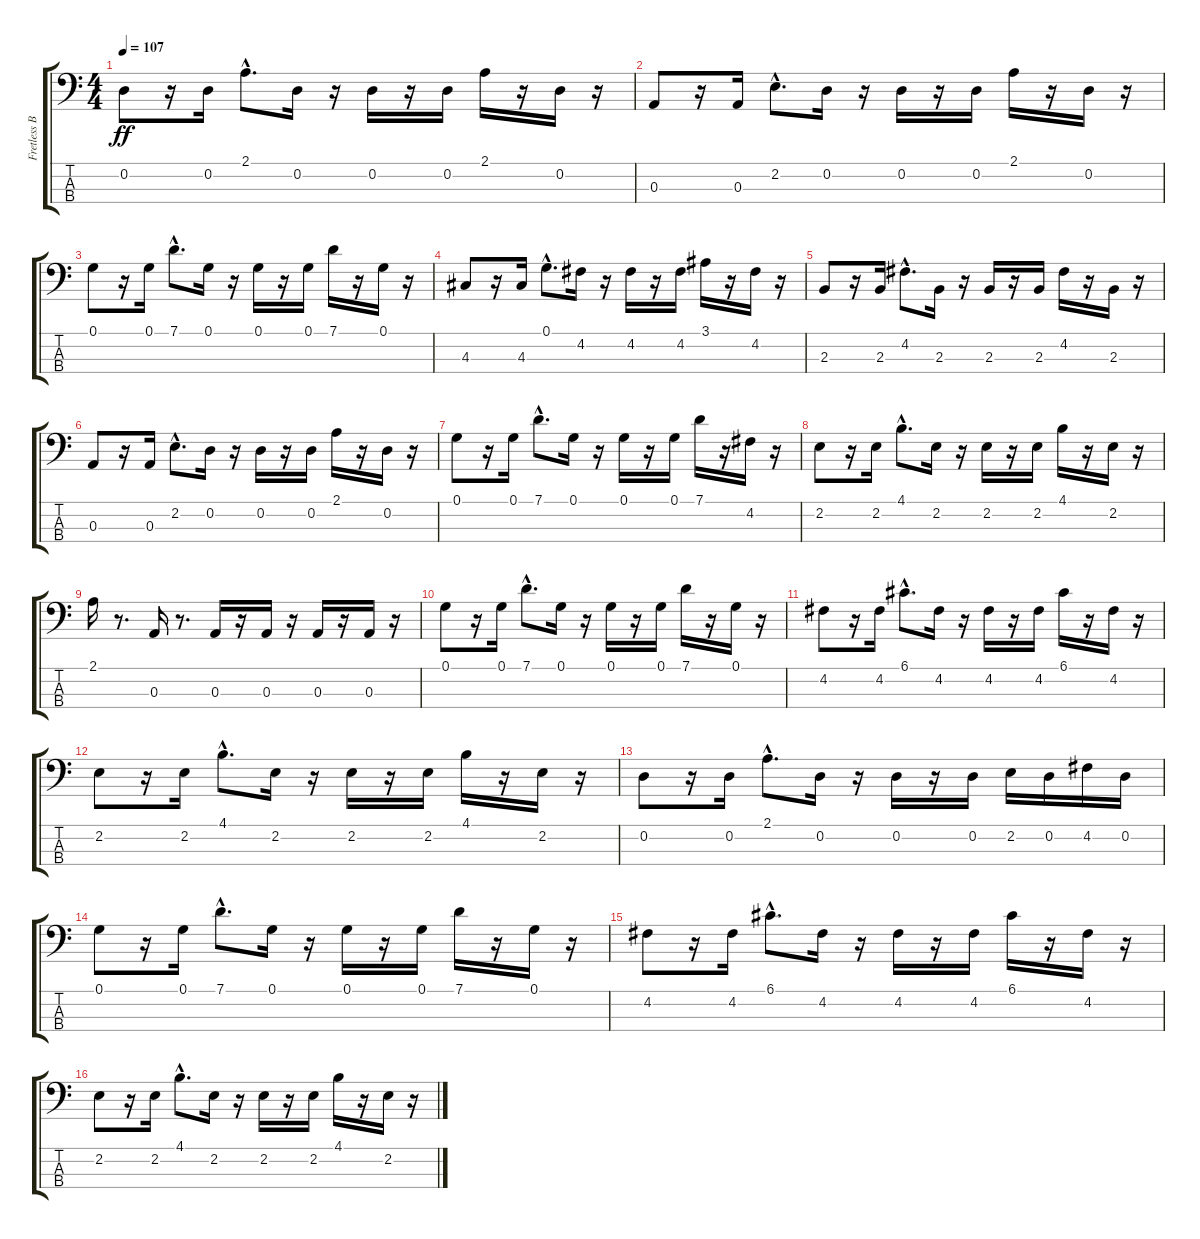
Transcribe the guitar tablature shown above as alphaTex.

\track ("Fretless Bass" "Fretless B") {instrument fretlessbass}
\staff {score tabs}
\tuning (G2 D2 A1 E1) {hide}
\ts (4 4)
\tempo 107
\clef f4
\ks c
0.2.8{dy ff} r.16 0.2.16 2.1{hac}.8{d} 0.2.16 r.16 0.2.16 r.16 0.2.16 2.1.16 r.16 0.2.16 r.16 |
0.3.8 r.16 0.3.16 2.2{hac}.8{d} 0.2.16 r.16 0.2.16 r.16 0.2.16 2.1.16 r.16 0.2.16 r.16 |
0.1.8 r.16 0.1.16 7.1{hac}.8{d} 0.1.16 r.16 0.1.16 r.16 0.1.16 7.1.16 r.16 0.1.16 r.16 |
4.3.8 r.16 4.3.16 0.1{hac}.8{d} 4.2.16 r.16 4.2.16 r.16 4.2.16 3.1.16 r.16 4.2.16 r.16 |
2.3.8 r.16 2.3.16 4.2{hac}.8{d} 2.3.16 r.16 2.3.16 r.16 2.3.16 4.2.16 r.16 2.3.16 r.16 |
0.3.8 r.16 0.3.16 2.2{hac}.8{d} 0.2.16 r.16 0.2.16 r.16 0.2.16 2.1.16 r.16 0.2.16 r.16 |
0.1.8 r.16 0.1.16 7.1{hac}.8{d} 0.1.16 r.16 0.1.16 r.16 0.1.16 7.1.16 r.16 4.2.16 r.16 |
2.2.8 r.16 2.2.16 4.1{hac}.8{d} 2.2.16 r.16 2.2.16 r.16 2.2.16 4.1.16 r.16 2.2.16 r.16 |
2.1.16 r.8{d} 0.3.16 r.8{d} 0.3.16 r.16 0.3.16 r.16 0.3.16 r.16 0.3.16 r.16 |
0.1.8 r.16 0.1.16 7.1{hac}.8{d} 0.1.16 r.16 0.1.16 r.16 0.1.16 7.1.16 r.16 0.1.16 r.16 |
4.2.8 r.16 4.2.16 6.1{hac}.8{d} 4.2.16 r.16 4.2.16 r.16 4.2.16 6.1.16 r.16 4.2.16 r.16 |
2.2.8 r.16 2.2.16 4.1{hac}.8{d} 2.2.16 r.16 2.2.16 r.16 2.2.16 4.1.16 r.16 2.2.16 r.16 |
0.2.8 r.16 0.2.16 2.1{hac}.8{d} 0.2.16 r.16 0.2.16 r.16 0.2.16 2.2.16 0.2.16 4.2.16 0.2.16 |
0.1.8 r.16 0.1.16 7.1{hac}.8{d} 0.1.16 r.16 0.1.16 r.16 0.1.16 7.1.16 r.16 0.1.16 r.16 |
4.2.8 r.16 4.2.16 6.1{hac}.8{d} 4.2.16 r.16 4.2.16 r.16 4.2.16 6.1.16 r.16 4.2.16 r.16 |
2.2.8 r.16 2.2.16 4.1{hac}.8{d} 2.2.16 r.16 2.2.16 r.16 2.2.16 4.1.16 r.16 2.2.16 r.16
